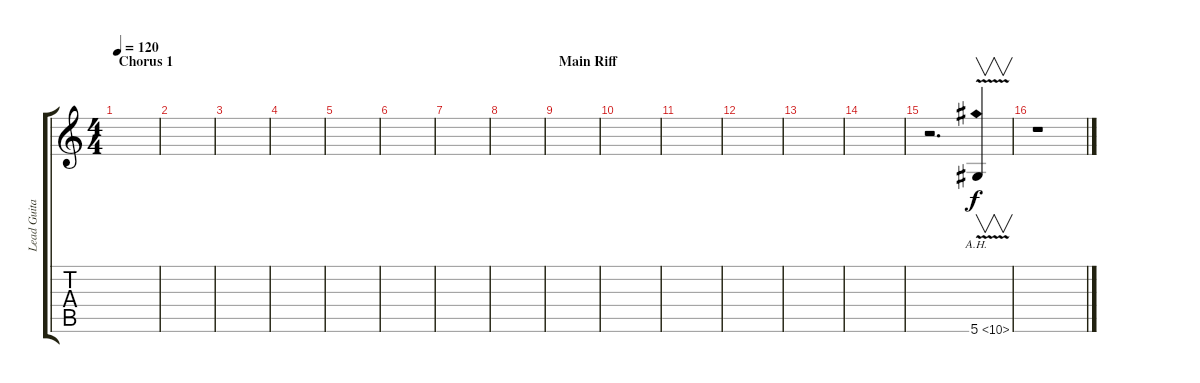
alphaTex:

\track ("Lead Guitar 1" "Lead Guita") {instrument distortionguitar}
\staff {score tabs}
\tuning (Eb4 Bb3 Gb3 Db3 Ab2 Eb2) {hide}
\ts (4 4)
\section ("" "Chorus 1")
\tempo 120
\clef g2
\ks c
|
|
|
|
|
|
|
|
\section ("" "Main Riff")
|
|
|
|
|
|
r.2{d} 5.6{ah 5 v}.4{v instrument guitarharmonics} |
r.1{instrument distortionguitar}
